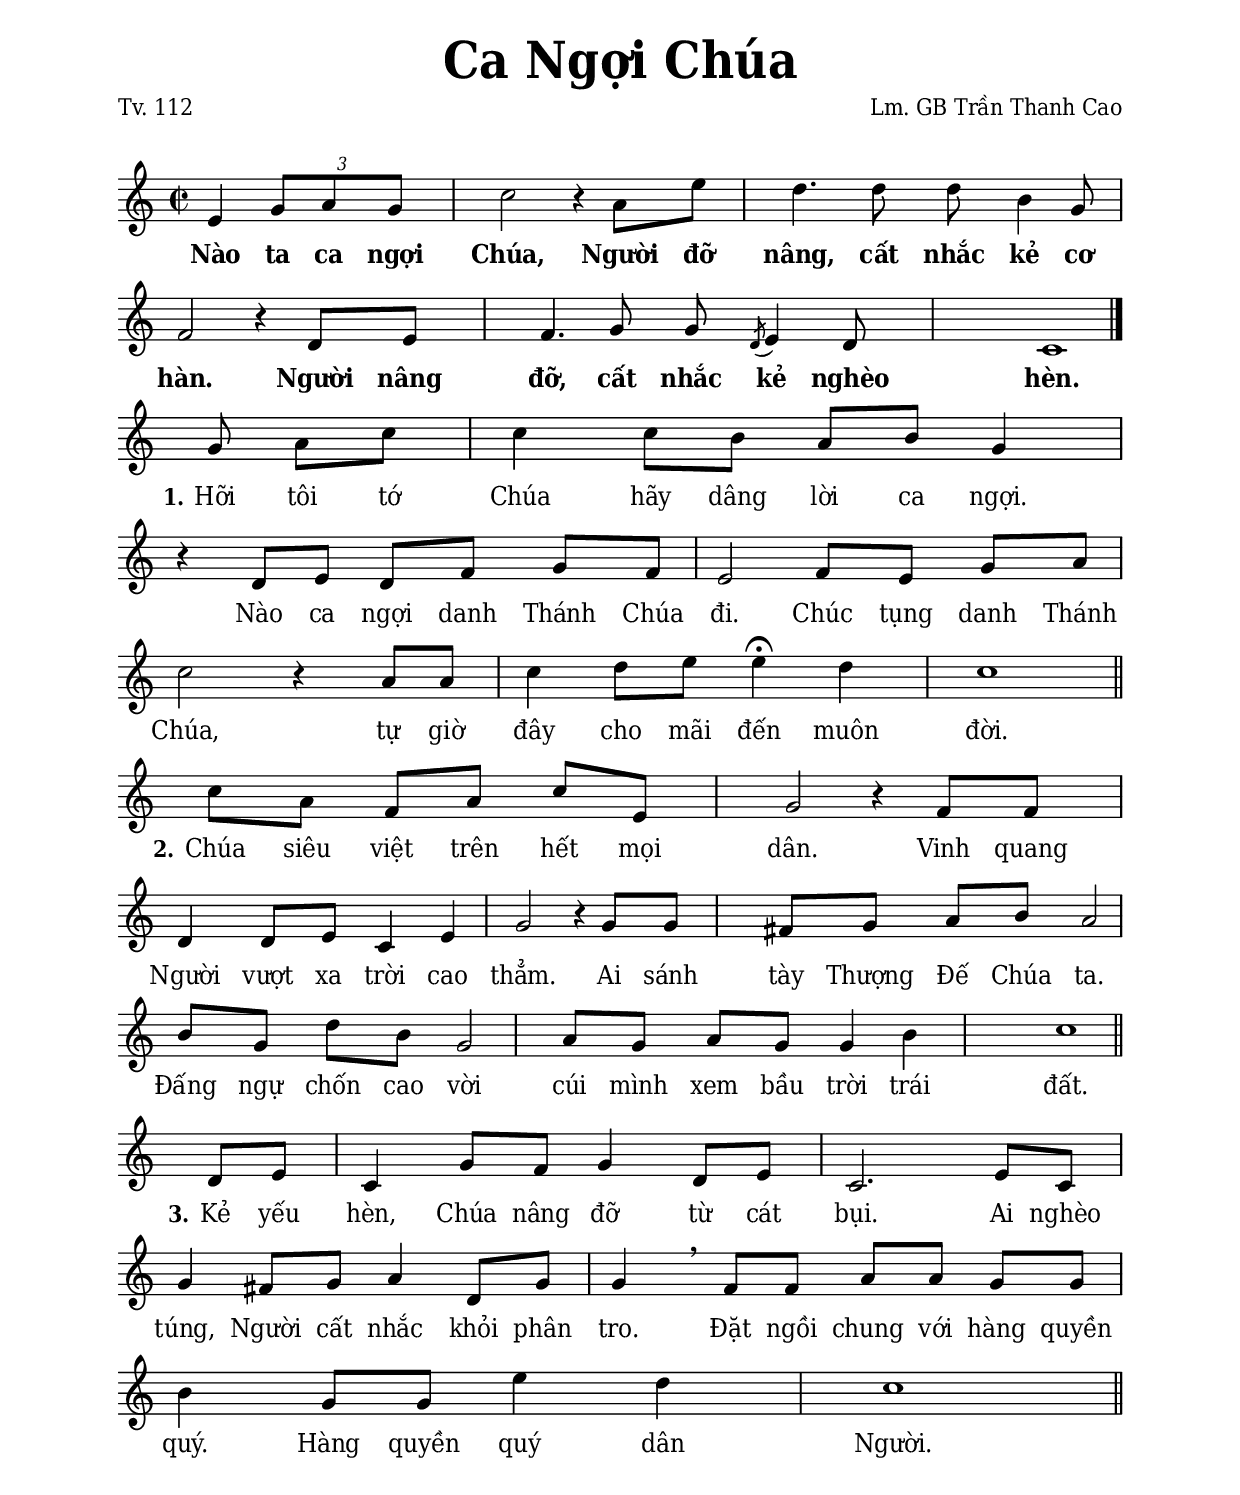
% Cài đặt chung
\version "2.22.1"
\include "english.ly"

\header {
  title = \markup { \fontsize #3 "Ca Ngợi Chúa" }
  poet = "Tv. 112"
  composer = "Lm. GB Trần Thanh Cao"
  arranger = " "
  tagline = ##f
}

% Nhạc điệp khúc
nhacDiepKhuc = \relative c' {
  \override Score.SpacingSpanner.strict-grace-spacing = ##t
  \partial 2 e4 \tuplet 3/2 { g8 a g } |
  c2 r4 a8 e' |
  d4. d8 d b4 g8 |
  f2 r4 d8 e |
  f4. g8 g \acciaccatura d8 e4 d8 |
  c1 \bar "|."
}

% Nhạc phiên khúc
nhacPhienKhucMot = \relative c'' {
  \partial 4. g8 a c |
  c4 c8 b a b g4 |
  r d8 e d f g f |
  e2 f8 e g a |
  c2 r4 a8 a |
  c4 d8 e e4 \fermata d |
  c1 \bar "||"
}

nhacPhienKhucHai = \relative c'' {
  \partial 2. c8 a f a c e, |
  g2 r4 f8 f |
  d4 d8 e c4 e |
  g2 r4 g8 g |
  fs g a b a2 |
  b8 g d' b g2 |
  a8 g a g g4 b |
  c1 \bar "||"
}

nhacPhienKhucBa = \relative c' {
  \partial 4 d8 e |
  c4 g'8 f g4 d8 e |
  c2. e8 c |
  g'4 fs8 g a4 d,8 g |
  g4 \breathe f8 f a a g g |
  b4 g8 g e'4 d |
  c1 \bar "||"
}

% Lời điệp khúc
loiDiepKhuc = \lyricmode {
  Nào ta ca ngợi Chúa,
  Người đỡ nâng, cất nhắc kẻ cơ hàn.
  Người nâng đỡ, cất nhắc kẻ nghèo hèn.
}

% Lời phiên khúc
loiPhienKhucMot = \lyricmode {
  \set stanza = #"1."
  Hỡi tôi tớ Chúa hãy dâng lời ca ngợi.
  Nào ca ngợi danh Thánh Chúa đi.
  Chúc tụng danh Thánh Chúa,
  tự giờ đây cho mãi đến muôn đời.
}

loiPhienKhucHai = \lyricmode {
  \set stanza = #"2."
  Chúa siêu việt trên hết mọi dân.
  Vinh quang Người vượt xa trời cao thẳm.
  Ai sánh tày Thượng Đế Chúa ta.
  Đấng ngự chốn cao vời cúi mình xem bầu trời trái đất.
}

loiPhienKhucBa = \lyricmode {
  \set stanza = #"3."
  Kẻ yếu hèn, Chúa nâng đỡ từ cát bụi.
  Ai nghèo túng, Người cất nhắc khỏi phân tro.
  Đặt ngồi chung với hàng quyền quý.
  Hàng quyền quý dân Người.
}


% Dàn trang
\paper {
  #(set-paper-size "a4")
  top-margin = 20\mm
  bottom-margin = 10\mm
  left-margin = 20\mm
  right-margin = 20\mm
  indent = #0
  #(define fonts
    (make-pango-font-tree
      "Deja Vu Serif Condensed"
      "Deja Vu Serif Condensed"
      "Deja Vu Serif Condensed"
      (/ 20 20)))
  page-count = #1
  system-system-spacing = #'((basic-distance . 11.5)
                             (minimum-distance . 11.5)
                             (padding . 1))
  score-system-spacing = #'((basic-distance . 11.5)
                             (minimum-distance . 11.5)
                             (padding . 1))
}

% Thiết lập tông và nhịp
TongNhip = {
  \key c \major \time 2/2
  \set Timing.beamExceptions = #'()
  \set Timing.baseMoment = #(ly:make-moment 1/4)
  \set Timing.beatStructure = #'(1 1 1 1)
}

\score {
  \new ChoirStaff <<
    \new Staff = diepKhuc \with {
        \consists "Merge_rests_engraver"
        %\magnifyStaff #(magstep +1)
      }
      <<
      \new Voice = beSop {
        \TongNhip \nhacDiepKhuc
      }
    >>
    \new Lyrics \with {
          \override VerticalAxisGroup.
            nonstaff-relatedstaff-spacing.padding = #1
          \override VerticalAxisGroup.
            nonstaff-unrelatedstaff-spacing.padding = #1
        }
        \lyricsto beSop \loiDiepKhuc
  >>
  \layout {
    \override Lyrics.LyricText.font-series = #'bold
    %\override Lyrics.LyricText.font-size = #+2
    \override Lyrics.LyricSpace.minimum-distance = #2.3
    \override Score.BarNumber.break-visibility = ##(#f #f #f)
    \override Score.SpacingSpanner.uniform-stretching = ##t
    \override Score.SpacingSpanner packed-spacing = ##t
  }
}

\score {
  \new ChoirStaff <<
    \new Staff = phienKhuc \with {
        %\magnifyStaff #(magstep +1)
      }
      <<
      \new Voice = beSop {
        \TongNhip \nhacPhienKhucMot
      }
    >>
    \new Lyrics \with {
          \override VerticalAxisGroup.
            nonstaff-relatedstaff-spacing.padding = #1.2
          \override VerticalAxisGroup.
            nonstaff-unrelatedstaff-spacing.padding = #1
        }
        \lyricsto beSop \loiPhienKhucMot
  >>
  \layout {
    \override Staff.TimeSignature.transparent = ##t
    %\override Lyrics.LyricText.font-size = #+2
    \override Lyrics.LyricSpace.minimum-distance = #2.5
    \override Score.BarNumber.break-visibility = ##(#f #f #f)
    \override Score.SpacingSpanner.uniform-stretching = ##t
  } 
}

\score {
  \new ChoirStaff <<
    \new Staff = phienKhuc \with {
        %\magnifyStaff #(magstep +1)
      }
      <<
      \new Voice = beSop {
        \TongNhip \nhacPhienKhucHai
      }
    >>
    \new Lyrics \with {
          \override VerticalAxisGroup.
            nonstaff-relatedstaff-spacing.padding = #1
          \override VerticalAxisGroup.
            nonstaff-unrelatedstaff-spacing.padding = #1
        }
        \lyricsto beSop \loiPhienKhucHai
  >>
  \layout {
    \override Staff.TimeSignature.transparent = ##t
    %\override Lyrics.LyricText.font-size = #+2
    \override Lyrics.LyricSpace.minimum-distance = #2.1
    \override Score.BarNumber.break-visibility = ##(#f #f #f)
    \override Score.SpacingSpanner.uniform-stretching = ##t
    \override Score.SpacingSpanner packed-spacing = ##t
  } 
}

\score {
  \new ChoirStaff <<
    \new Staff = phienKhuc \with {
        %\magnifyStaff #(magstep +1)
      }
      <<
      \new Voice = beSop {
        \TongNhip \nhacPhienKhucBa
      }
    >>
    \new Lyrics \with {
          \override VerticalAxisGroup.
            nonstaff-relatedstaff-spacing.padding = #1
          \override VerticalAxisGroup.
            nonstaff-unrelatedstaff-spacing.padding = #1
        }
        \lyricsto beSop \loiPhienKhucBa
  >>
  \layout {
    \override Staff.TimeSignature.transparent = ##t
    %\override Lyrics.LyricText.font-size = #+2
    \override Lyrics.LyricSpace.minimum-distance = #1.4
    \override Score.BarNumber.break-visibility = ##(#f #f #f)
    \override Score.SpacingSpanner.uniform-stretching = ##t
    %\override Score.SpacingSpanner packed-spacing = ##t
  } 
}
